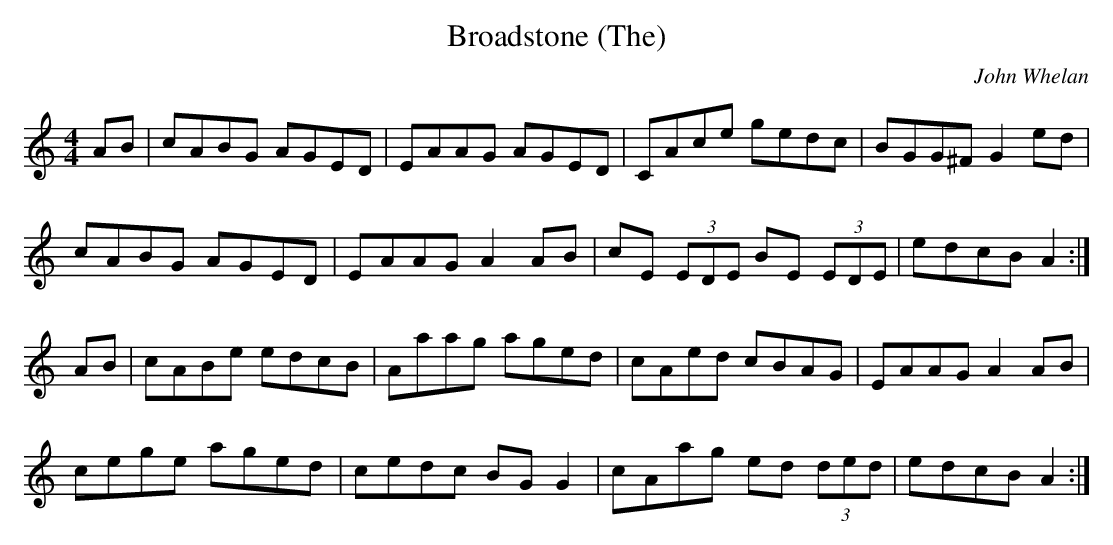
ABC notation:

X:1
T: Broadstone (The)
C: John Whelan
M: 4/4
L: 1/8
K: Am
AB | cABG AGED | EAAG AGED | CAce gedc |\
BGG^F G2 ed |
cABG AGED | EAAG A2 AB | cE (3EDE BE (3EDE |\
edcB A2 :|
AB | cABe edcB | Aaag aged | cAed cBAG |\
EAAG A2 AB |
cege aged | cedc BG G2 | cAag ed (3ded |\
edcB A2 :|
